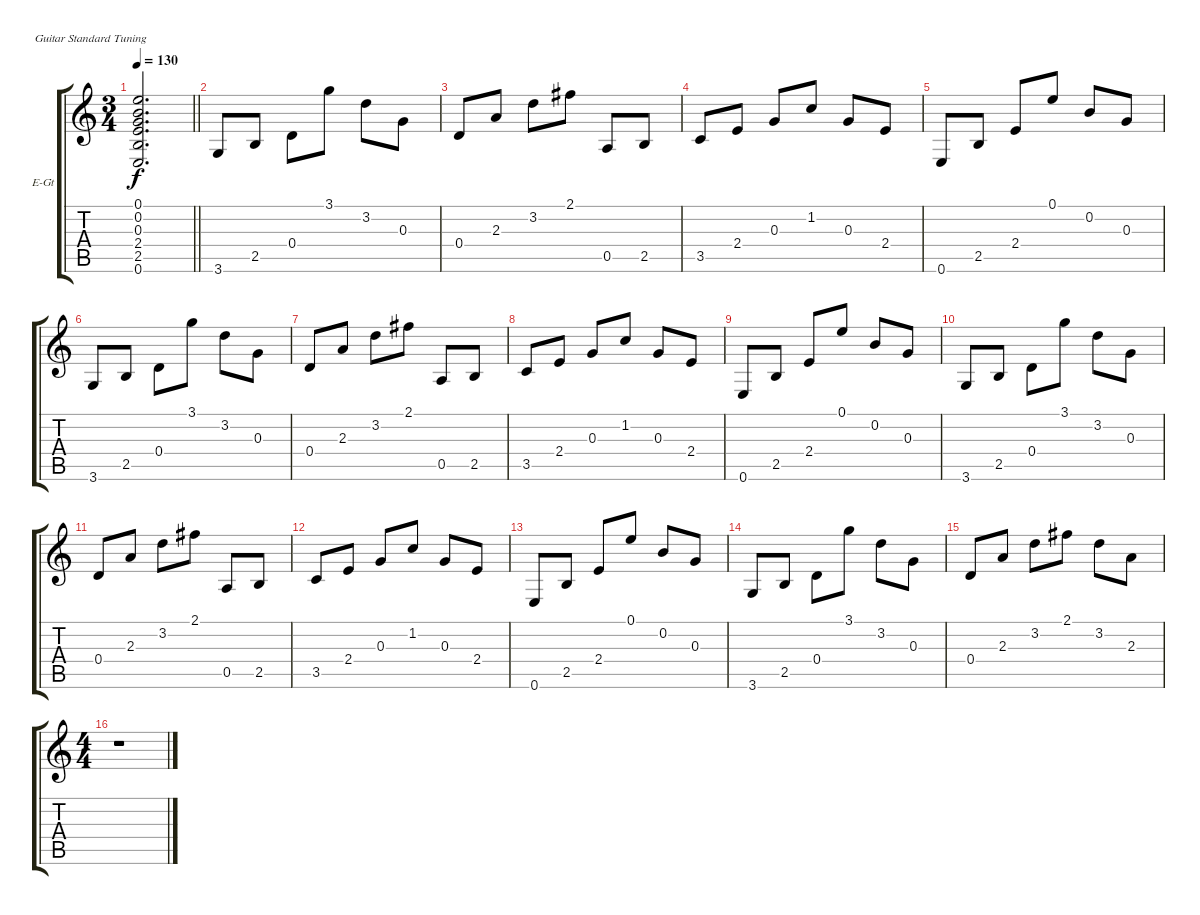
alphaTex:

\defaultSystemsLayout 4
\bracketExtendMode groupsimilarinstruments
\firstSystemTrackNameOrientation horizontal
\otherSystemsTrackNameOrientation horizontal
\chordDiagramsInScore
\track ("Clean Electric Guitar" "E-Gt") {instrument electricguitarclean}
\staff {score tabs}
\tuning (E4 B3 G3 D3 A2 E2)
\ts (3 4)
\tempo 130
\clef g2
\scale
0.25
\barLineRight lightlight
\ks c
(0.6{t} 2.5{t} 2.4{t} 0.3{t} 0.2{t} 0.1{t}).2{d dy f} |
\scale
0.25 3.6.8 2.5.8 0.4.8 3.1.8 3.2.8 0.3.8 |
\scale
0.25 0.4.8 2.3.8 3.2.8 2.1.8 0.5.8 2.5.8 |
\scale
0.25 3.5.8 2.4.8 0.3.8 1.2.8 0.3.8 2.4.8 |
\scale
0.25 0.6.8 2.5.8 2.4.8 0.1.8 0.2.8 0.3.8 |
\scale
0.25 3.6.8 2.5.8 0.4.8 3.1.8 3.2.8 0.3.8 |
\scale
0.25 0.4.8 2.3.8 3.2.8 2.1.8 0.5.8 2.5.8 |
\scale
0.25 3.5.8 2.4.8 0.3.8 1.2.8 0.3.8 2.4.8 |
\scale
0.25 0.6.8 2.5.8 2.4.8 0.1.8 0.2.8 0.3.8 |
\scale
0.25 3.6.8 2.5.8 0.4.8 3.1.8 3.2.8 0.3.8 |
\scale
0.25 0.4.8 2.3.8 3.2.8 2.1.8 0.5.8 2.5.8 |
\scale
0.25 3.5.8 2.4.8 0.3.8 1.2.8 0.3.8 2.4.8 |
\scale
0.204013 0.6.8 2.5.8 2.4.8 0.1.8 0.2.8 0.3.8 |
\scale
0.204013 3.6.8 2.5.8 0.4.8 3.1.8 3.2.8 0.3.8 |
\scale
0.204013 0.4.8 2.3.8 3.2.8 2.1.8 3.2.8 2.3.8 |
\ts (4 4)
\scale
0.38796 r.1
